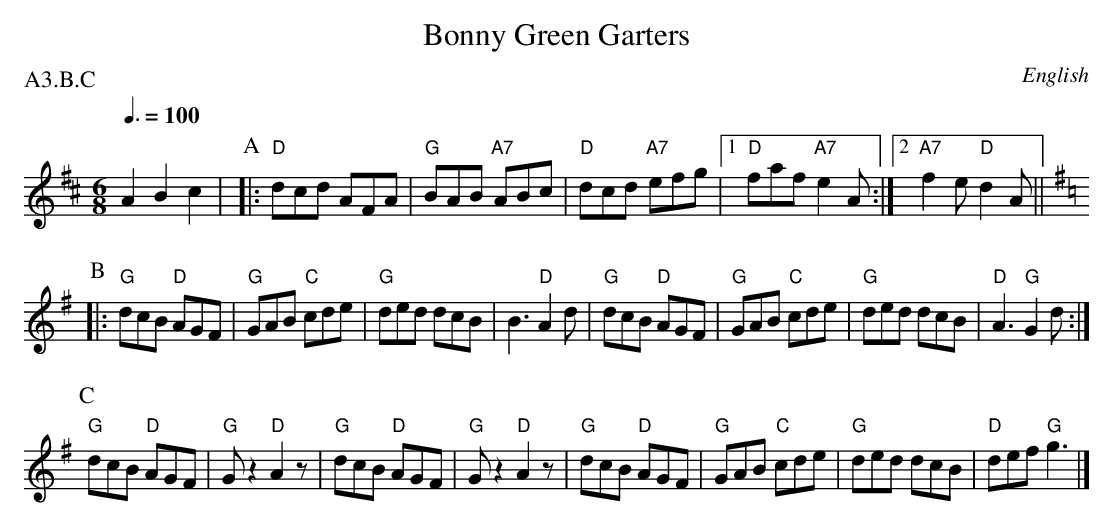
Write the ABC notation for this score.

X:1
T:Bonny Green Garters
M:6/8
L:1/8
O:English
P:A3.B.C
K:D
Q:3/8=100
A2B2c2 |\
P:A
|: "D" dcd AFA | "G" BAB "A7" ABc  | "D" dcd "A7" efg |\
[1 "D" faf "A7" e2 A :|\
[2 "A7" f2 e "D" d2 A ||
K:G
P:B
|: "G" dcB "D" AGF | "G" GAB "C" cde | "G" ded dcB | B3 "D" A2 d |\
"G" dcB "D" AGF | "G" GAB "C" cde | "G" ded dcB | "D" A3 "G" G2 d :|
P:C
"G" dcB "D" AGF | "G" G z2 "D" A2 z | "G" dcB "D" AGF | "G" G z2 "D" A2 z |\
"G" dcB "D" AGF | "G" GAB "C" cde | "G" ded dcB | "D" def "G" g3 |]
